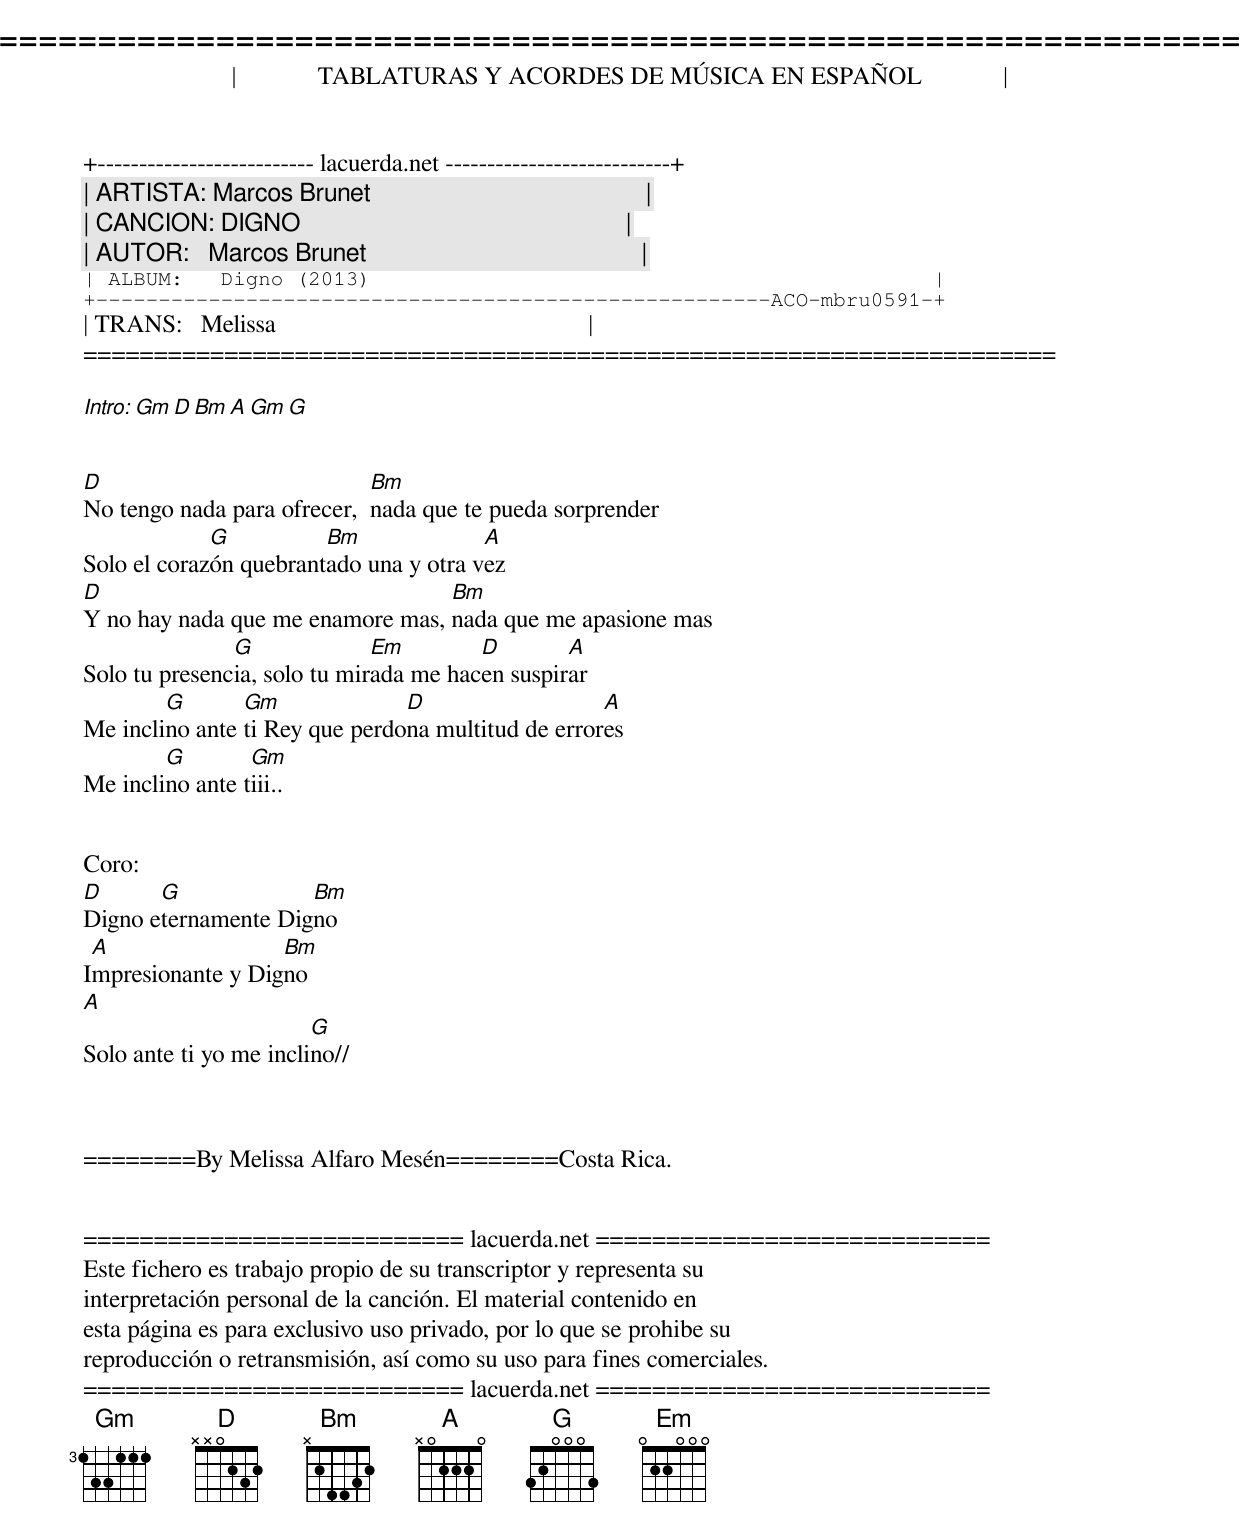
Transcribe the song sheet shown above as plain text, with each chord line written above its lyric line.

=====================================================================
|             TABLATURAS Y ACORDES DE MÚSICA EN ESPAÑOL             |
+-------------------------- lacuerda.net ---------------------------+
| ARTISTA: Marcos Brunet                                            |
| CANCION: DIGNO                                                    |
| AUTOR:   Marcos Brunet                                            |
| ALBUM:   Digno (2013)                                             |
+------------------------------------------------------ACO-mbru0591-+
| TRANS:   Melissa                                                  |
=====================================================================

Intro:  Gm     D    Bm    A     Gm     G


D                            Bm
No tengo nada para ofrecer,  nada que te pueda sorprender
             G          Bm              A
Solo el corazón quebrantado una y otra vez
D                                 Bm
Y no hay nada que me enamore mas, nada que me apasione mas
               G              Em        D        A
Solo tu presencia, solo tu mirada me hacen suspirar
        G       Gm              D                   A
Me inclino ante ti Rey que perdona multitud de errores
        G        Gm
Me inclino ante tiii..


Coro:
D      G             Bm
Digno eternamente Digno
 A                 Bm
Impresionante y Digno
 A
                        G
Solo ante ti yo me inclino//



========By Melissa Alfaro Mesén========Costa Rica.


=========================== lacuerda.net ============================
Este fichero es trabajo propio de su transcriptor y representa su
interpretación personal de la canción. El material contenido en
esta página es para exclusivo uso privado, por lo que se prohibe su
reproducción o retransmisión, así como su uso para fines comerciales.
=========================== lacuerda.net ============================
